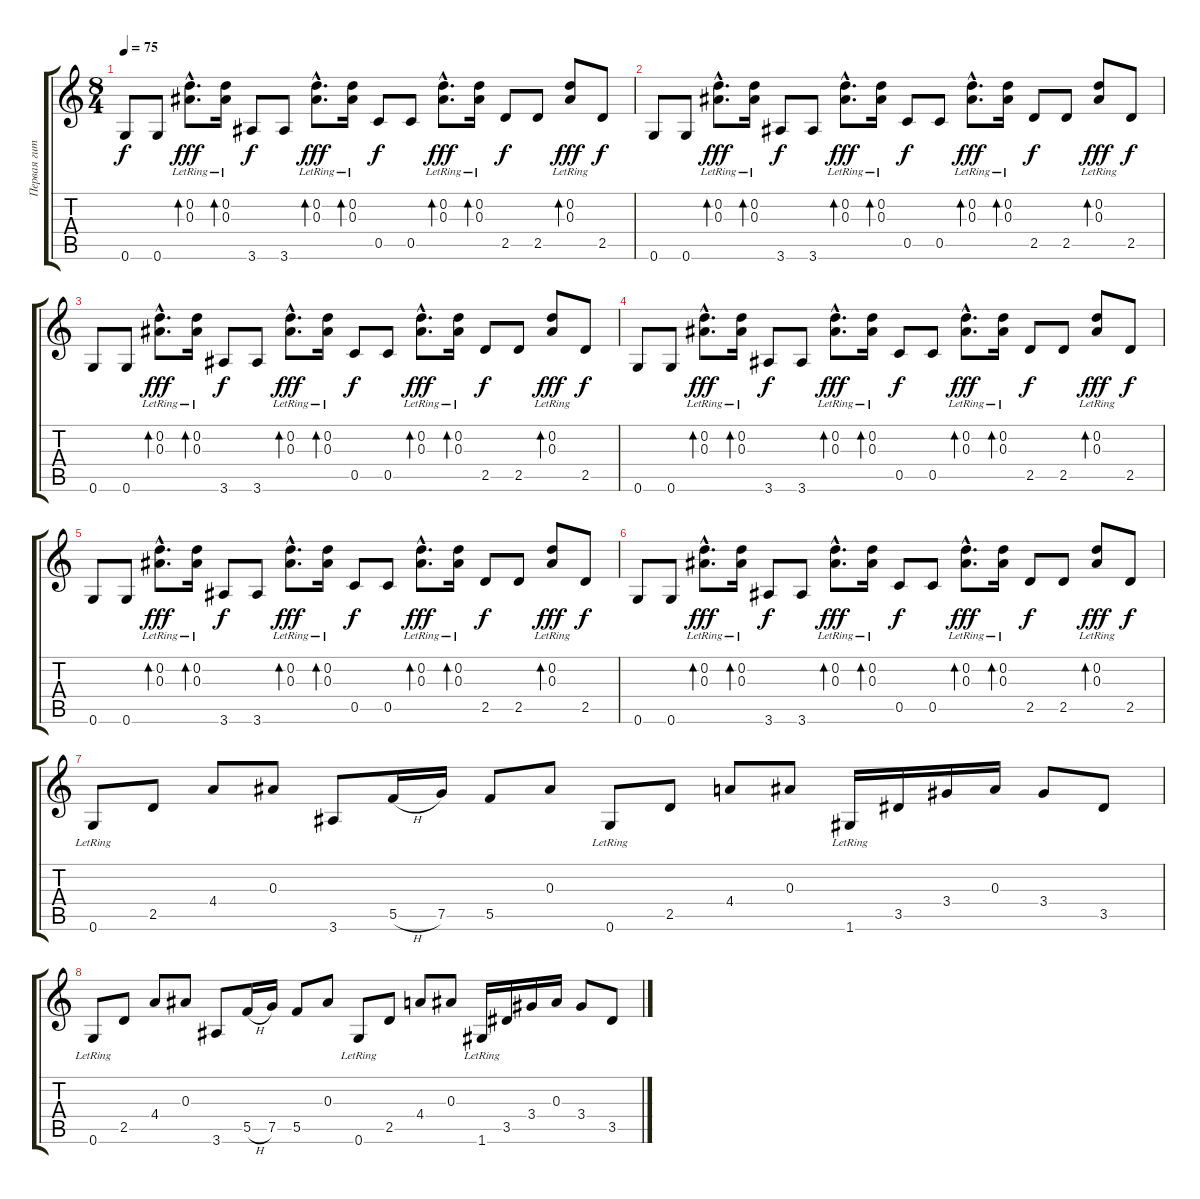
\track ("Первая гитара" "Первая гит") {instrument acousticguitarnylon}
\staff {score tabs}
\tuning (G4 D4 Bb3 F3 C3 G2) {hide}
\ts (8 4)
\tempo 75
\clef g2
\ks c
0.6.8{dy f} 0.6.8 (0.2{hac lr} 0.3{hac lr}).8{d bd 30 dy fff} (0.2{lr} 0.3{lr}).16{bd 30} 3.6.8{dy f} 3.6.8 (0.2{hac lr} 0.3{hac lr}).8{d bd 30 dy fff} (0.2{lr} 0.3{lr}).16{bd 30} 0.5.8{dy f} 0.5.8 (0.2{hac lr} 0.3{hac lr}).8{d bd 30 dy fff} (0.2{lr} 0.3{lr}).16{bd 30} 2.5.8{dy f} 2.5.8 (0.2{lr} 0.3{lr}).8{bd 30 dy fff} 2.5.8{dy f} |
0.6.8 0.6.8 (0.2{hac lr} 0.3{hac lr}).8{d bd 30 dy fff} (0.2{lr} 0.3{lr}).16{bd 30} 3.6.8{dy f} 3.6.8 (0.2{hac lr} 0.3{hac lr}).8{d bd 30 dy fff} (0.2{lr} 0.3{lr}).16{bd 30} 0.5.8{dy f} 0.5.8 (0.2{hac lr} 0.3{hac lr}).8{d bd 30 dy fff} (0.2{lr} 0.3{lr}).16{bd 30} 2.5.8{dy f} 2.5.8 (0.2{lr} 0.3{lr}).8{bd 30 dy fff} 2.5.8{dy f} |
0.6.8 0.6.8 (0.2{hac lr} 0.3{hac lr}).8{d bd 30 dy fff} (0.2{lr} 0.3{lr}).16{bd 30} 3.6.8{dy f} 3.6.8 (0.2{hac lr} 0.3{hac lr}).8{d bd 30 dy fff} (0.2{lr} 0.3{lr}).16{bd 30} 0.5.8{dy f} 0.5.8 (0.2{hac lr} 0.3{hac lr}).8{d bd 30 dy fff} (0.2{lr} 0.3{lr}).16{bd 30} 2.5.8{dy f} 2.5.8 (0.2{lr} 0.3{lr}).8{bd 30 dy fff} 2.5.8{dy f} |
0.6.8 0.6.8 (0.2{hac lr} 0.3{hac lr}).8{d bd 30 dy fff} (0.2{lr} 0.3{lr}).16{bd 30} 3.6.8{dy f} 3.6.8 (0.2{hac lr} 0.3{hac lr}).8{d bd 30 dy fff} (0.2{lr} 0.3{lr}).16{bd 30} 0.5.8{dy f} 0.5.8 (0.2{hac lr} 0.3{hac lr}).8{d bd 30 dy fff} (0.2{lr} 0.3{lr}).16{bd 30} 2.5.8{dy f} 2.5.8 (0.2{lr} 0.3{lr}).8{bd 30 dy fff} 2.5.8{dy f} |
0.6.8 0.6.8 (0.2{hac lr} 0.3{hac lr}).8{d bd 30 dy fff} (0.2{lr} 0.3{lr}).16{bd 30} 3.6.8{dy f} 3.6.8 (0.2{hac lr} 0.3{hac lr}).8{d bd 30 dy fff} (0.2{lr} 0.3{lr}).16{bd 30} 0.5.8{dy f} 0.5.8 (0.2{hac lr} 0.3{hac lr}).8{d bd 30 dy fff} (0.2{lr} 0.3{lr}).16{bd 30} 2.5.8{dy f} 2.5.8 (0.2{lr} 0.3{lr}).8{bd 30 dy fff} 2.5.8{dy f} |
0.6.8 0.6.8 (0.2{hac lr} 0.3{hac lr}).8{d bd 30 dy fff} (0.2{lr} 0.3{lr}).16{bd 30} 3.6.8{dy f} 3.6.8 (0.2{hac lr} 0.3{hac lr}).8{d bd 30 dy fff} (0.2{lr} 0.3{lr}).16{bd 30} 0.5.8{dy f} 0.5.8 (0.2{hac lr} 0.3{hac lr}).8{d bd 30 dy fff} (0.2{lr} 0.3{lr}).16{bd 30} 2.5.8{dy f} 2.5.8 (0.2{lr} 0.3{lr}).8{bd 30 dy fff} 2.5.8{dy f} |
0.6{lr}.8 2.5.8 4.4.8 0.3.8 3.6.8 5.5{h}.16 7.5.16 5.5.8 0.3.8 0.6{lr}.8 2.5.8 4.4.8 0.3.8 1.6{lr}.16 3.5.16 3.4.16 0.3.16 3.4.8 3.5.8 |
0.6{lr}.8 2.5.8 4.4.8 0.3.8 3.6.8 5.5{h}.16 7.5.16 5.5.8 0.3.8 0.6{lr}.8 2.5.8 4.4.8 0.3.8 1.6{lr}.16 3.5.16 3.4.16 0.3.16 3.4.8 3.5.8
